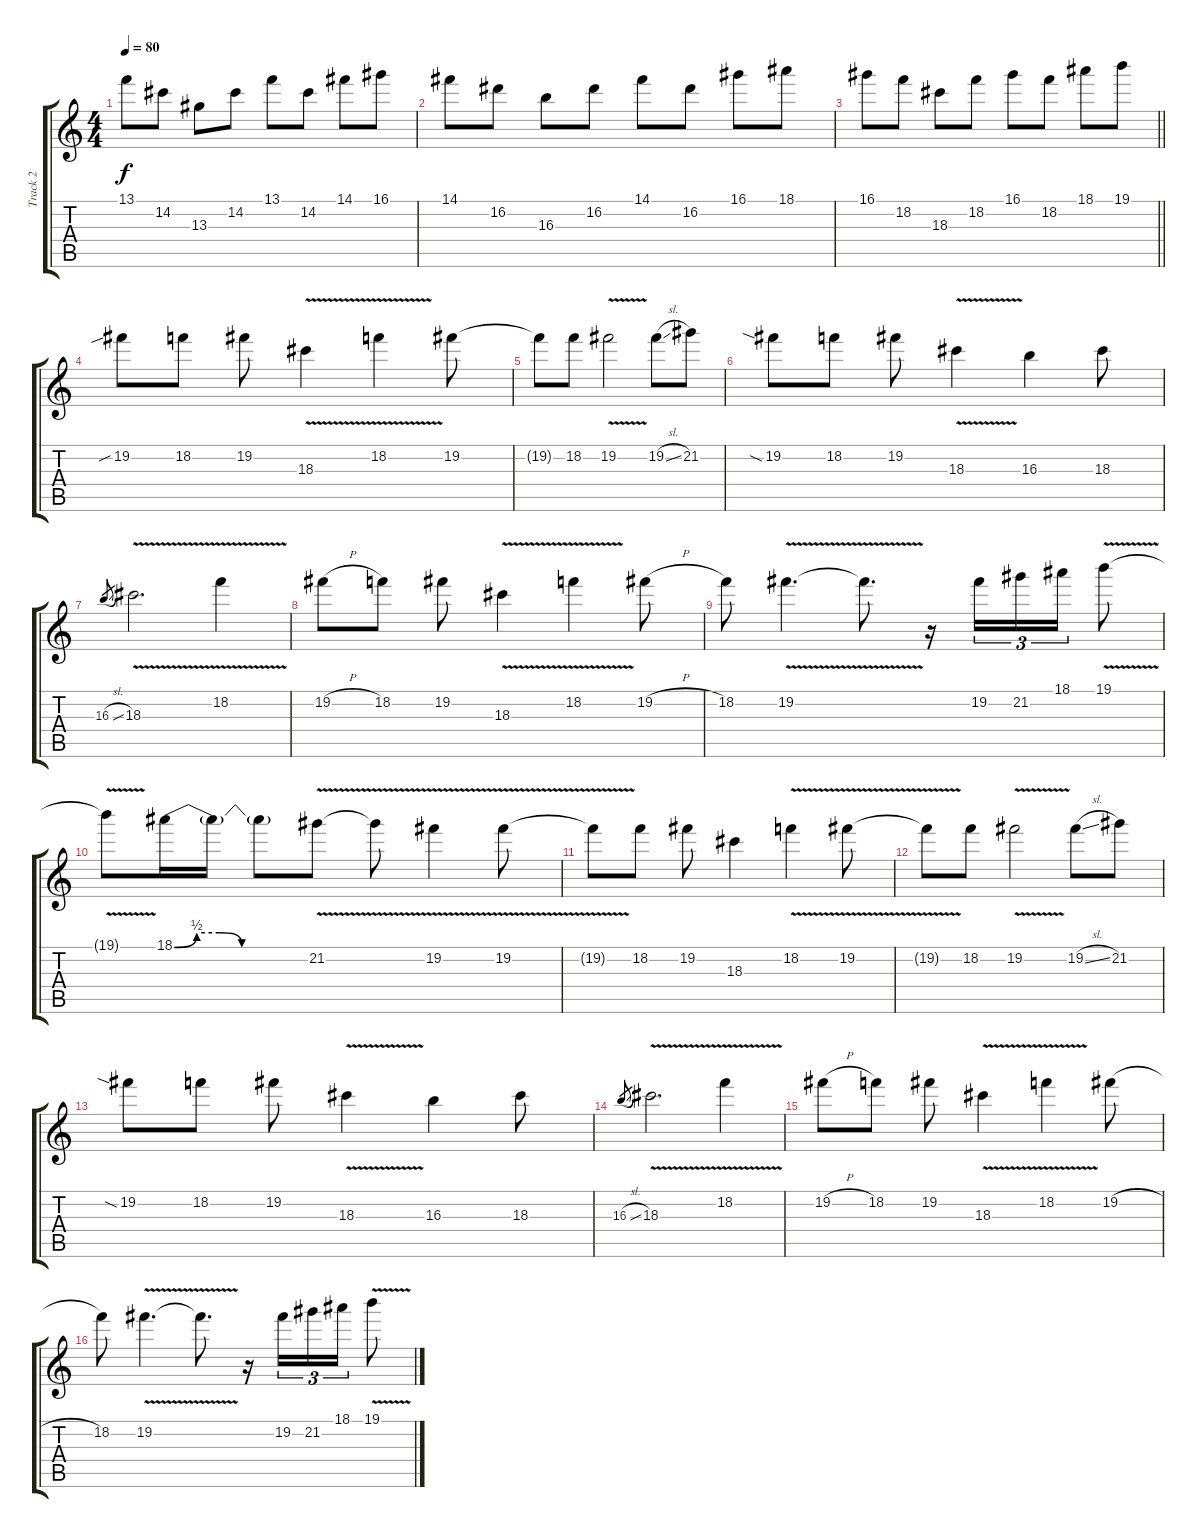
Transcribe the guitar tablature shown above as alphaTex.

\track ("Track 2" "Track 2") {instrument distortionguitar}
\staff {score tabs}
\tuning (E4 B3 G3 D3 A2 E2) {hide}
\ts (4 4)
\tempo 80
\clef g2
\ks c
13.1.8{dy f} 14.2.8 13.3.8 14.2.8 13.1.8 14.2.8 14.1.8 16.1.8 |
14.1.8 16.2.8 16.3.8 16.2.8 14.1.8 16.2.8 16.1.8 18.1.8 |
\barLineRight lightlight
16.1.8 18.2.8 18.3.8 18.2.8 16.1.8 18.2.8 18.1.8 19.1.8 |
19.2{sib}.8 18.2.8 19.2.8 18.3{v}.4 18.2{v}.4 19.2.8 |
19.2{t}.8 18.2.8 19.2{v}.2 19.2{sl}.8 21.2.8 |
19.2{sia}.8 18.2.8 19.2.8 18.3{v}.4 16.3.4 18.3.8 |
16.3{sl}.8{gr} 18.3{v}.2{d} 18.2{v}.4 |
19.2{h}.8 18.2.8 19.2.8 18.3{v}.4 18.2{v}.4 19.2{h}.8 |
18.2.8 19.2{v}.4{d} 19.2{t}.8{d} r.16 19.2.16{tu (3 2)} 21.2.16{tu (3 2)} 18.1.16{tu (3 2)} 19.1{v}.8 |
19.1{t}.8 18.1{be (custom 0 0 10 2 20 2 30 0 60 0)}.16 18.1{t}.16 18.1{t}.8 21.2{v}.8{txt ""} 21.2{t}.8 19.2{v}.4 19.2{v}.8 |
19.2{t}.8 18.2.8 19.2.8 18.3.4 18.2{v}.4 19.2{v}.8 |
19.2{t}.8 18.2.8 19.2{v}.2 19.2{sl}.8 21.2.8 |
19.2{sia}.8 18.2.8 19.2.8 18.3{v}.4 16.3.4 18.3.8 |
16.3{sl}.8{gr} 18.3{v}.2{d} 18.2{v}.4 |
19.2{h}.8 18.2.8 19.2.8 18.3{v}.4 18.2{v}.4 19.2{h}.8 |
18.2.8 19.2{v}.4{d} 19.2{t}.8{d} r.16 19.2.16{tu (3 2)} 21.2.16{tu (3 2)} 18.1.16{tu (3 2)} 19.1{v}.8
